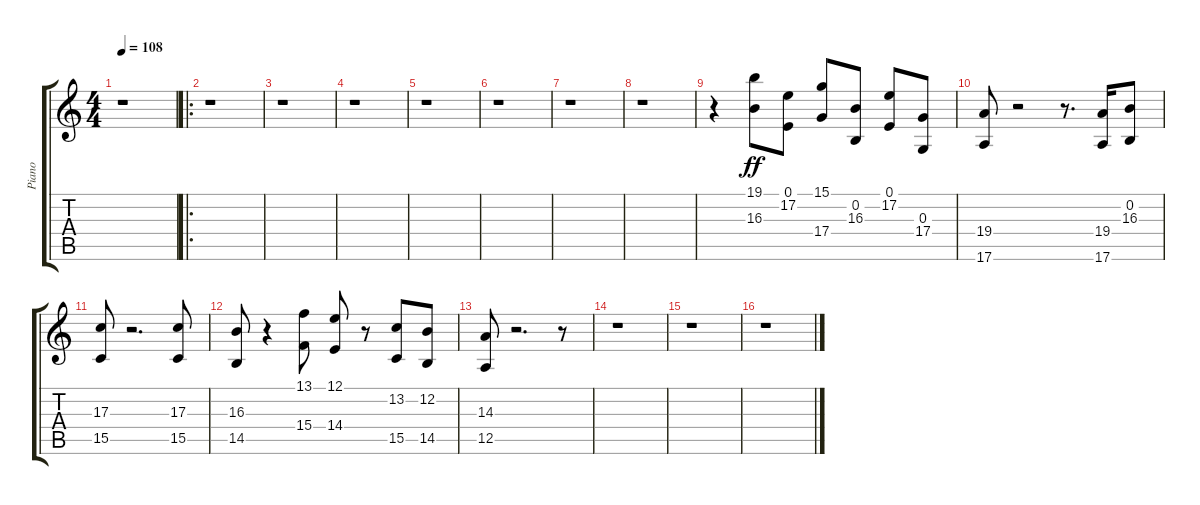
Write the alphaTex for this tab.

\track ("Piano" "Piano") {instrument acousticgrandpiano}
\staff {score tabs}
\tuning (E4 B3 G3 D3 A2 E2) {hide}
\ts (4 4)
\tempo 108
\clef g2
\ks c
r.1{dy ff instrument acousticgrandpiano} |
\ro
r.1 |
r.1 |
r.1 |
r.1 |
r.1 |
r.1 |
r.1 |
r.4 (19.1 16.3).8 (0.1 17.2).8 (15.1 17.4).8 (0.2 16.3).8 (0.1 17.2).8 (0.3 17.4).8 |
(19.4 17.6).8 r.2 r.8{d} (19.4 17.6).16 (0.2 16.3).8 |
(17.3 15.5).8 r.2{d} (17.3 15.5).8 |
(16.3 14.5).8 r.4 (13.1 15.4).8 (12.1 14.4).8 r.8 (13.2 15.5).8 (12.2 14.5).8 |
(14.3 12.5).8 r.2{d} r.8 |
r.1 |
r.1 |
r.1
